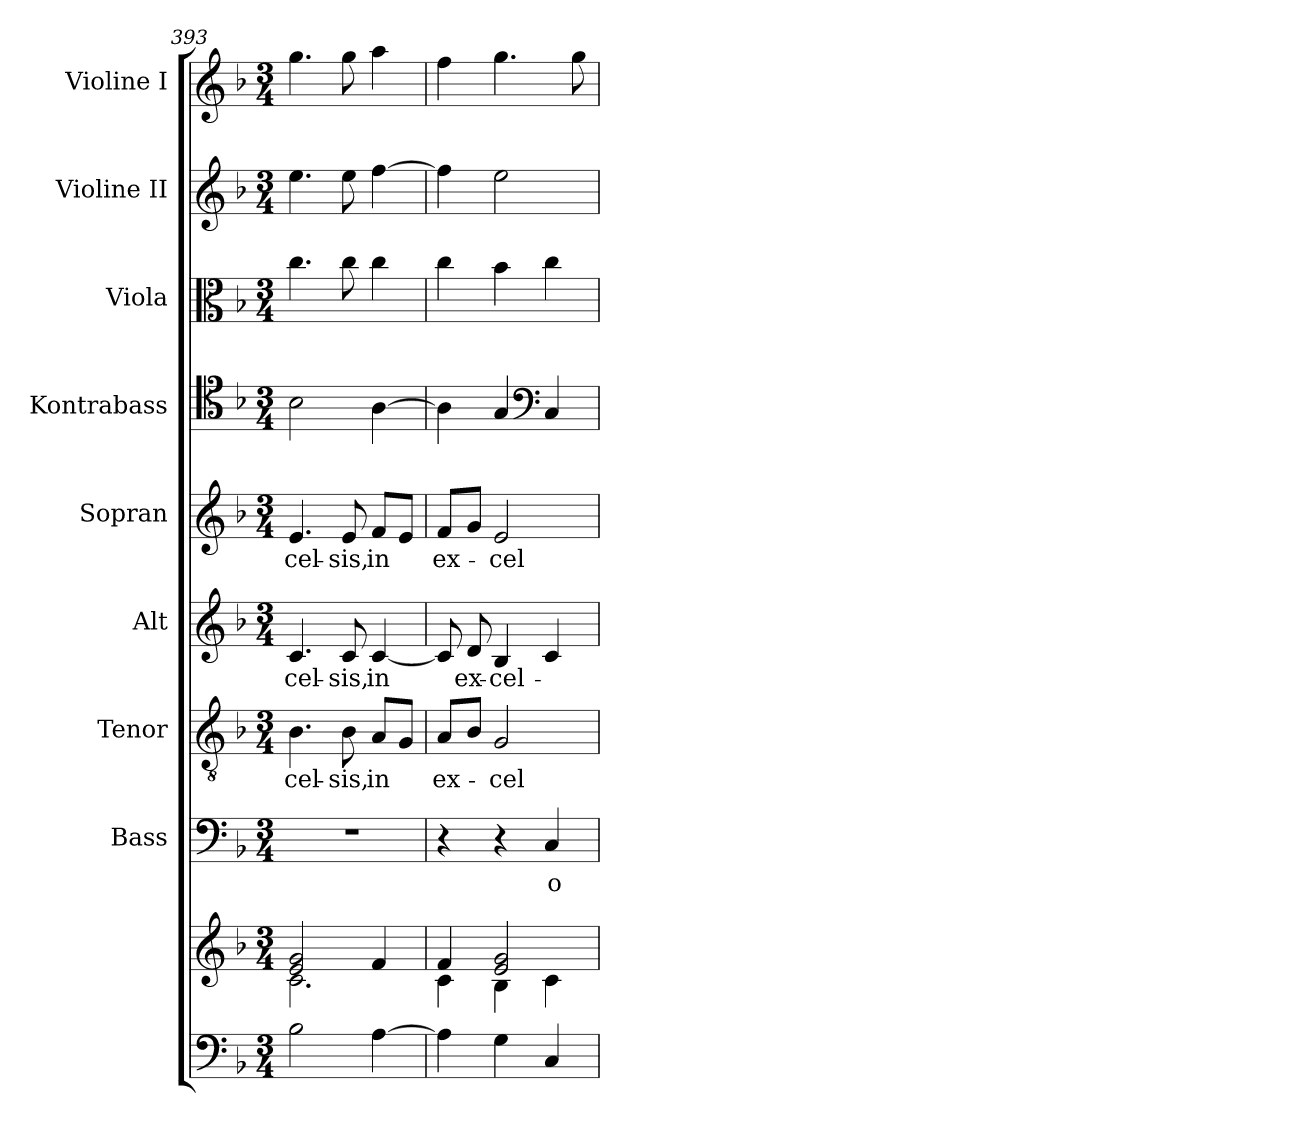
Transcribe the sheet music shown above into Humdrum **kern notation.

**kern	**kern	**kern	**text	**kern	**text	**kern	**text	**kern	**text	**kern	**kern	**kern	**kern
*part9	*part9	*part8	*part8	*part7	*part7	*part6	*part6	*part5	*part5	*part4	*part3	*part2	*part1
*staff10	*staff9	*staff8	*staff8	*staff7	*staff7	*staff6	*staff6	*staff5	*staff5	*staff4	*staff3	*staff2	*staff1
*	*	*I"Bass	*	*I"Tenor	*	*I"Alt	*	*I"Sopran	*	*I"Kontrabass	*I"Viola	*I"Violine II	*I"Violine I
*	*	*I'B.	*	*I'T.	*	*I'A.	*	*I'S.	*	*I'Kb.	*I'Vla.	*I'Vl. II	*I'Vl. I
*clefF4	*clefG2	*clefF4	*	*clefGv2	*	*clefG2	*	*clefG2	*	*clefC4	*clefC3	*clefG2	*clefG2
*	*	*	*	*	*	*	*	*	*	*ITrd7c12	*	*	*
*k[b-]	*k[b-]	*k[b-]	*	*k[b-]	*	*k[b-]	*	*k[b-]	*	*k[b-]	*k[b-]	*k[b-]	*k[b-]
*F:	*F:	*F:	*	*F:	*	*F:	*	*F:	*	*F:	*F:	*F:	*F:
*M3/4	*M3/4	*M3/4	*	*M3/4	*	*M3/4	*	*M3/4	*	*M3/4	*M3/4	*M3/4	*M3/4
=393	=393	=393	=393	=393	=393	=393	=393	=393	=393	=393	=393	=393	=393
*	*^	*	*	*	*	*	*	*	*	*	*	*	*
!	!	!	!	!	!	!LO:LY:b	!	!LO:LY:b	!	!LO:LY:b	!	!	!	!
2B-\	2e/ 2g/	2.c\	2.r	.	4.B-\	-cel-	4.c/	-cel-	4.e/	-cel-	2BB-\	4.cc\	4.ee\	4.gg\
!	!	!	!	!	!	!LO:LY:b	!	!LO:LY:b	!	!LO:LY:b	!	!	!	!
.	.	.	.	.	8B-\	-sis,	8c/	-sis,	8e/	-sis,	.	8cc\	8ee\	8gg\
!	!	!	!	!	!	!LO:LY:b	!	!LO:LY:b	!	!LO:LY:b	!	!	!	!
[4A\	4f/	.	.	.	8A/L	in	[4c/	in	8f/L	in	[4AA\	4cc\	[4ff\	4aa\
.	.	.	.	.	8G/J	.	.	.	8e/J	.	.	.	.	.
=394	=394	=394	=394	=394	=394	=394	=394	=394	=394	=394	=394	=394	=394	=394
!	!	!	!	!	!	!LO:LY:b	!	!	!	!LO:LY:b	!	!	!	!
4A\]	4f/	4c\	4r	.	8A/L	ex-	8c/]	.	8f/L	ex-	4AA\]	4cc\	4ff\]	4ff\
!	!	!	!	!	!	!	!	!LO:LY:b	!	!	!	!	!	!
.	.	.	.	.	8B-/J	.	8d/	ex-	8g/J	.	.	.	.	.
!	!	!	!	!	!	!LO:LY:b	!	!LO:LY:b	!	!LO:LY:b	!	!	!	!
4G\	2e/ 2g/	4B-\	4r	.	2G/	-cel-	4B-/	-cel-	2e/	-cel-	4GG/	4b-\	2ee\	4.gg\
*	*	*	*	*	*	*	*	*	*	*	*clefF4	*	*	*
!	!	!	!	!LO:LY:b	!	!	!	!	!	!	!	!	!	!
4C/	.	4c\	4C/	o-	.	.	4c/	.	.	.	4CC/	4cc\	.	.
.	.	.	.	.	.	.	.	.	.	.	.	.	.	8gg\
*	*v	*v	*	*	*	*	*	*	*	*	*	*	*	*
=	=	=	=	=	=	=	=	=	=	=	=	=	=
*-	*-	*-	*-	*-	*-	*-	*-	*-	*-	*-	*-	*-	*-
